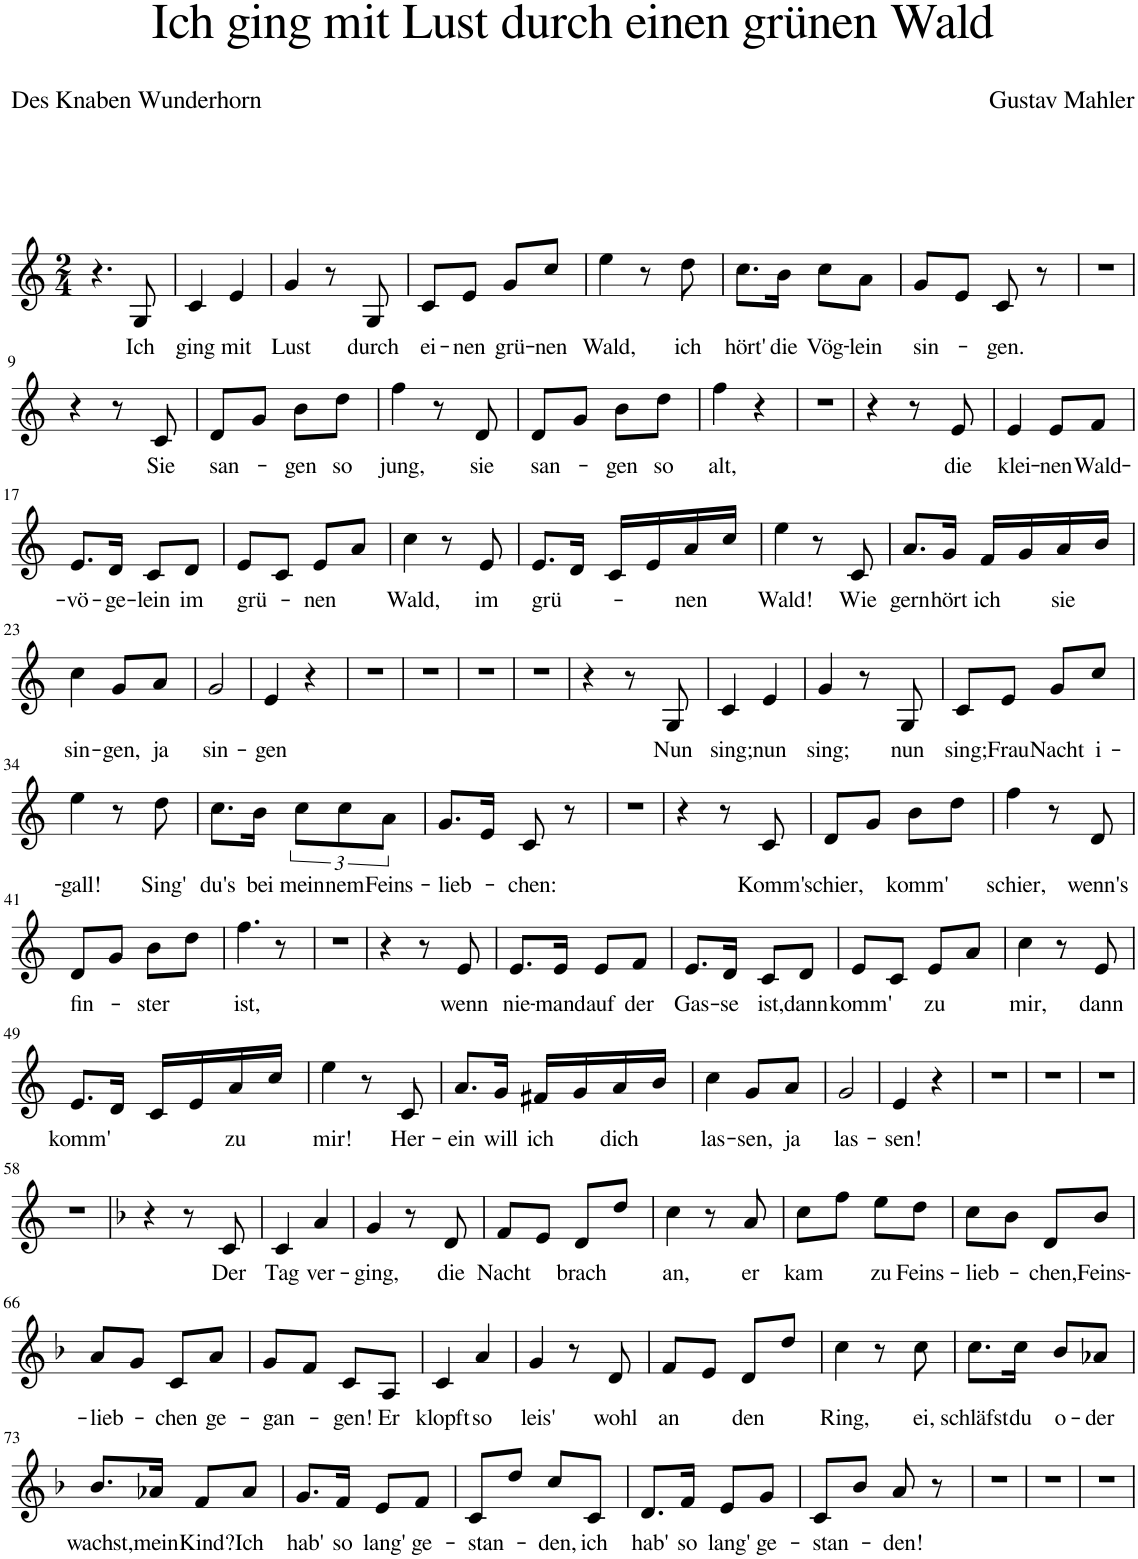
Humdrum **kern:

**kern	**text
*part1	*part1
*staff1	*staff1
*I"Piano	*
*I'Pno	*
*clefG2	*
*k[]	*
*M2/4	*
=1	=1
4.r	.
!	!LO:LY:b
8G/	Ich
=2	=2
!	!LO:LY:b
4c/	ging
!	!LO:LY:b
4e/	mit
=3	=3
!	!LO:LY:b
4g/	Lust
8r	.
!	!LO:LY:b
8G/	durch
=4	=4
!	!LO:LY:b
8c/L	ei-
!	!LO:LY:b
8e/J	-nen
!	!LO:LY:b
8g/L	grü-
!	!LO:LY:b
8cc/J	-nen
=5	=5
!	!LO:LY:b
4ee\	Wald,
8r	.
!	!LO:LY:b
8dd\	ich
=6	=6
!	!LO:LY:b
8.cc\L	hört'
!	!LO:LY:b
16b\Jk	die
!	!LO:LY:b
8cc\L	Vög-
!	!LO:LY:b
8a\J	-lein
=7	=7
!	!LO:LY:b
8g/L	sin-
8e/J	.
!	!LO:LY:b
8c/	-gen.
8r	.
=8	=8
2r	.
!!LO:LB:g=z
=9	=9
4r	.
8r	.
!	!LO:LY:b
8c/	Sie
=10	=10
!	!LO:LY:b
8d/L	san-
8g/J	.
!	!LO:LY:b
8b\L	-gen
!	!LO:LY:b
8dd\J	so
=11	=11
!	!LO:LY:b
4ff\	jung,
8r	.
!	!LO:LY:b
8d/	sie
=12	=12
!	!LO:LY:b
8d/L	san-
8g/J	.
!	!LO:LY:b
8b\L	-gen
!	!LO:LY:b
8dd\J	so
=13	=13
!	!LO:LY:b
4ff\	alt,
4r	.
=14	=14
2r	.
=15	=15
4r	.
8r	.
!	!LO:LY:b
8e/	die
=16	=16
!	!LO:LY:b
4e/	klei-
!	!LO:LY:b
8e/L	-nen
!	!LO:LY:b
8f/J	Wald-
!!LO:LB:g=z
=17	=17
!	!LO:LY:b
8.e/L	-vö-
!	!LO:LY:b
16d/Jk	-ge-
!	!LO:LY:b
8c/L	-lein
!	!LO:LY:b
8d/J	im
=18	=18
!	!LO:LY:b
8e/L	grü-
8c/J	.
!	!LO:LY:b
8e/L	-nen
8a/J	.
=19	=19
!	!LO:LY:b
4cc\	Wald,
8r	.
!	!LO:LY:b
8e/	im
=20	=20
!	!LO:LY:b
8.e/L	grü-
16d/Jk	.
16c/LL	.
16e/	.
!	!LO:LY:b
16a/	-nen
16cc/JJ	.
=21	=21
!	!LO:LY:b
4ee\	Wald!
8r	.
!	!LO:LY:b
8c/	Wie
=22	=22
!	!LO:LY:b
8.a/L	gern
!	!LO:LY:b
16g/Jk	hört
!	!LO:LY:b
16f/LL	ich
16g/	.
!	!LO:LY:b
16a/	sie
16b/JJ	.
!!LO:LB:g=z
=23	=23
!	!LO:LY:b
4cc\	sin-
!	!LO:LY:b
8g/L	-gen,
!	!LO:LY:b
8a/J	ja
=24	=24
!	!LO:LY:b
2g/	sin-
=25	=25
!	!LO:LY:b
4e/	-gen
4r	.
=26	=26
2r	.
=27	=27
2r	.
=28	=28
2r	.
=29	=29
2r	.
=30	=30
4r	.
8r	.
!	!LO:LY:b
8G/	Nun
=31	=31
!	!LO:LY:b
4c/	sing;
!	!LO:LY:b
4e/	nun
=32	=32
!	!LO:LY:b
4g/	sing;
8r	.
!	!LO:LY:b
8G/	nun
=33	=33
!	!LO:LY:b
8c/L	sing;
!	!LO:LY:b
8e/J	Frau
!	!LO:LY:b
8g/L	Nacht
!	!LO:LY:b
8cc/J	i-
!!LO:LB:g=z
=34	=34
!	!LO:LY:b
4ee\	-gall!
8r	.
!	!LO:LY:b
8dd\	Sing'
=35	=35
!	!LO:LY:b
8.cc\L	du's
!	!LO:LY:b
16b\Jk	bei
!	!LO:LY:b
12cc\L	mein
!	!LO:LY:b
12cc\	nem
!	!LO:LY:b
12a\J	Feins-
=36	=36
!	!LO:LY:b
8.g/L	-lieb-
16e/Jk	.
!	!LO:LY:b
8c/	-chen:
8r	.
=37	=37
2r	.
=38	=38
4r	.
8r	.
!	!LO:LY:b
8c/	Komm'
=39	=39
!	!LO:LY:b
8d/L	schier,
8g/J	.
!	!LO:LY:b
8b\L	komm'
8dd\J	.
=40	=40
!	!LO:LY:b
4ff\	schier,
8r	.
!	!LO:LY:b
8d/	wenn's
!!LO:LB:g=z
=41	=41
!	!LO:LY:b
8d/L	fin-
8g/J	.
!	!LO:LY:b
8b\L	-ster
8dd\J	.
=42	=42
!	!LO:LY:b
4.ff\	ist,
8r	.
=43	=43
2r	.
=44	=44
4r	.
8r	.
!	!LO:LY:b
8e/	wenn
=45	=45
!	!LO:LY:b
8.e/L	nie-
!	!LO:LY:b
16e/Jk	-mand
!	!LO:LY:b
8e/L	auf
!	!LO:LY:b
8f/J	der
=46	=46
!	!LO:LY:b
8.e/L	Gas-
!	!LO:LY:b
16d/Jk	-se
!	!LO:LY:b
8c/L	ist,
!	!LO:LY:b
8d/J	dann
=47	=47
!	!LO:LY:b
8e/L	komm'
8c/J	.
!	!LO:LY:b
8e/L	zu
8a/J	.
=48	=48
!	!LO:LY:b
4cc\	mir,
8r	.
!	!LO:LY:b
8e/	dann
!!LO:LB:g=z
=49	=49
!	!LO:LY:b
8.e/L	komm'
16d/Jk	.
16c/LL	.
16e/	.
!	!LO:LY:b
16a/	zu
16cc/JJ	.
=50	=50
!	!LO:LY:b
4ee\	mir!
8r	.
!	!LO:LY:b
8c/	Her-
=51	=51
!	!LO:LY:b
8.a/L	-ein
!	!LO:LY:b
16g/Jk	will
!	!LO:LY:b
16f#X/LL	ich
16g/	.
!	!LO:LY:b
16a/	dich
16b/JJ	.
=52	=52
!	!LO:LY:b
4cc\	las-
!	!LO:LY:b
8g/L	-sen,
!	!LO:LY:b
8a/J	ja
=53	=53
!	!LO:LY:b
2g/	las-
=54	=54
!	!LO:LY:b
4e/	-sen!
4r	.
=55	=55
2r	.
=56	=56
2r	.
=57	=57
2r	.
!!LO:LB:g=z
=58	=58
2r	.
=59	=59
*k[b-]	*
4r	.
8r	.
!	!LO:LY:b
8c/	Der
=60	=60
!	!LO:LY:b
4c/	Tag
!	!LO:LY:b
4a/	ver-
=61	=61
!	!LO:LY:b
4g/	-ging,
8r	.
!	!LO:LY:b
8d/	die
=62	=62
!	!LO:LY:b
8f/L	Nacht
8e/J	.
!	!LO:LY:b
8d/L	brach
8dd/J	.
=63	=63
!	!LO:LY:b
4cc\	an,
8r	.
!	!LO:LY:b
8a/	er
=64	=64
!	!LO:LY:b
8cc\L	kam
8ff\J	.
!	!LO:LY:b
8ee\L	zu
!	!LO:LY:b
8dd\J	Feins-
=65	=65
!	!LO:LY:b
8cc\L	-lieb-
8b-\J	.
!	!LO:LY:b
8d/L	-chen,
!	!LO:LY:b
8b-/J	Feins-
!!LO:LB:g=z
=66	=66
!	!LO:LY:b
8a/L	-lieb-
8g/J	.
!	!LO:LY:b
8c/L	-chen
!	!LO:LY:b
8a/J	ge-
=67	=67
!	!LO:LY:b
8g/L	-gan-
8f/J	.
!	!LO:LY:b
8c/L	-gen!
!	!LO:LY:b
8A/J	Er
=68	=68
!	!LO:LY:b
4c/	klopft
!	!LO:LY:b
4a/	so
=69	=69
!	!LO:LY:b
4g/	leis'
8r	.
!	!LO:LY:b
8d/	wohl
=70	=70
!	!LO:LY:b
8f/L	an
8e/J	.
!	!LO:LY:b
8d/L	den
8dd/J	.
=71	=71
!	!LO:LY:b
4cc\	Ring,
8r	.
!	!LO:LY:b
8cc\	ei,
=72	=72
!	!LO:LY:b
8.cc\L	schläfst
!	!LO:LY:b
16cc\Jk	du
!	!LO:LY:b
8b-/L	o-
!	!LO:LY:b
8a-X/J	-der
!!LO:LB:g=z
=73	=73
!	!LO:LY:b
8.b-/L	wachst,
!	!LO:LY:b
16a-X/Jk	mein
!	!LO:LY:b
8f/L	Kind?
!	!LO:LY:b
8a-/J	Ich
=74	=74
!	!LO:LY:b
8.g/L	hab'
!	!LO:LY:b
16f/Jk	so
!	!LO:LY:b
8e/L	lang'
!	!LO:LY:b
8f/J	ge-
=75	=75
!	!LO:LY:b
8c/L	-stan-
8dd/J	.
!	!LO:LY:b
8cc/L	-den,
!	!LO:LY:b
8c/J	ich
=76	=76
!	!LO:LY:b
8.d/L	hab'
!	!LO:LY:b
16f/Jk	so
!	!LO:LY:b
8e/L	lang'
!	!LO:LY:b
8g/J	ge-
=77	=77
!	!LO:LY:b
8c/L	-stan-
8b-/J	.
!	!LO:LY:b
8a/	-den!
8r	.
=78	=78
2r	.
=79	=79
2r	.
=80	=80
2r	.
=	=
*-	*-
